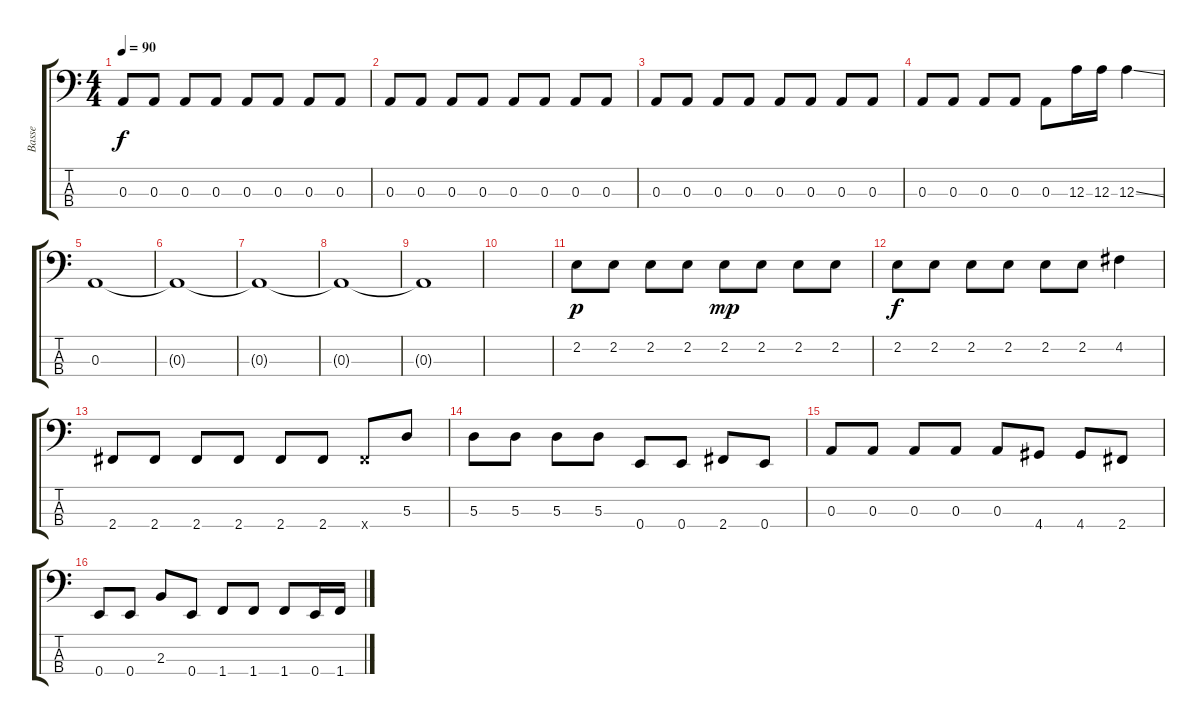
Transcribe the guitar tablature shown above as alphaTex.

\track ("Basse" "Basse") {instrument electricbassfinger}
\staff {score tabs}
\tuning (G2 D2 A1 E1) {hide}
\ts (4 4)
\tempo 90
\clef f4
\ks c
0.3.8{dy f} 0.3.8 0.3.8 0.3.8 0.3.8 0.3.8 0.3.8 0.3.8 |
0.3.8 0.3.8 0.3.8 0.3.8 0.3.8 0.3.8 0.3.8 0.3.8 |
0.3.8 0.3.8 0.3.8 0.3.8 0.3.8 0.3.8 0.3.8 0.3.8 |
0.3.8 0.3.8 0.3.8 0.3.8 0.3.8 12.3.16 12.3.16 12.3{ss}.4 |
0.3.1 |
0.3{t}.1 |
0.3{t}.1 |
0.3{t}.1 |
0.3{t}.1 |
|
2.2.8{dy p} 2.2.8 2.2.8 2.2.8 2.2.8{dy mp} 2.2.8 2.2.8 2.2.8 |
2.2.8{dy f} 2.2.8 2.2.8 2.2.8 2.2.8 2.2.8 4.2.4 |
2.4.8 2.4.8 2.4.8 2.4.8 2.4.8 2.4.8 2.4{x}.8 5.3.8 |
5.3.8 5.3.8 5.3.8 5.3.8 0.4.8 0.4.8 2.4.8 0.4.8 |
0.3.8 0.3.8 0.3.8 0.3.8 0.3.8 4.4.8 4.4.8 2.4.8 |
0.4.8 0.4.8 2.3.8 0.4.8 1.4.8 1.4.8 1.4.8 0.4.16 1.4.16
